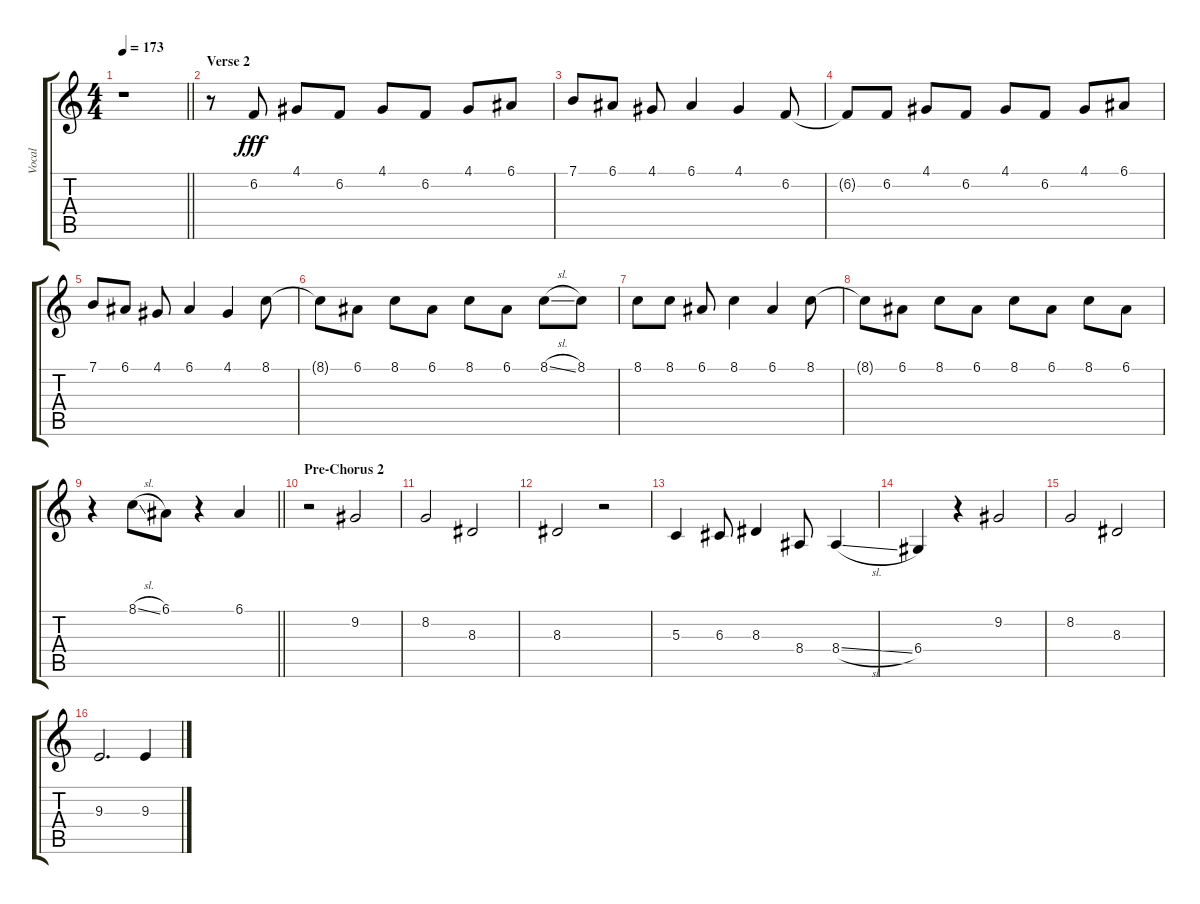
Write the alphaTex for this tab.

\track ("Vocal" "Vocal") {instrument clarinet}
\staff {score tabs}
\tuning (E4 B3 G3 D3 A2 E2) {hide}
\ts (4 4)
\tempo 173
\clef g2
\barLineRight lightlight
\ks c
r.1{dy fff} |
\section ("" "Verse 2")
r.8 6.2.8 4.1.8 6.2.8 4.1.8 6.2.8 4.1.8 6.1.8 |
7.1.8 6.1.8 4.1.8 6.1.4 4.1.4 6.2.8 |
6.2{t}.8 6.2.8 4.1.8 6.2.8 4.1.8 6.2.8 4.1.8 6.1.8 |
7.1.8 6.1.8 4.1.8 6.1.4 4.1.4 8.1.8 |
8.1{t}.8 6.1.8 8.1.8 6.1.8 8.1.8 6.1.8 8.1{sl}.8 8.1.8 |
8.1.8 8.1.8 6.1.8 8.1.4 6.1.4 8.1.8 |
8.1{t}.8 6.1.8 8.1.8 6.1.8 8.1.8 6.1.8 8.1.8 6.1.8 |
\barLineRight lightlight
r.4 8.1{sl}.8 6.1.8 r.4 6.1.4 |
\section ("" "Pre-Chorus 2")
r.2 9.2.2 |
8.2.2 8.3.2 |
8.3.2 r.2 |
5.3.4 6.3.8 8.3.4 8.4.8 8.4{sl}.4 |
6.4.4 r.4 9.2.2 |
8.2.2 8.3.2 |
9.3.2{d} 9.3.4
